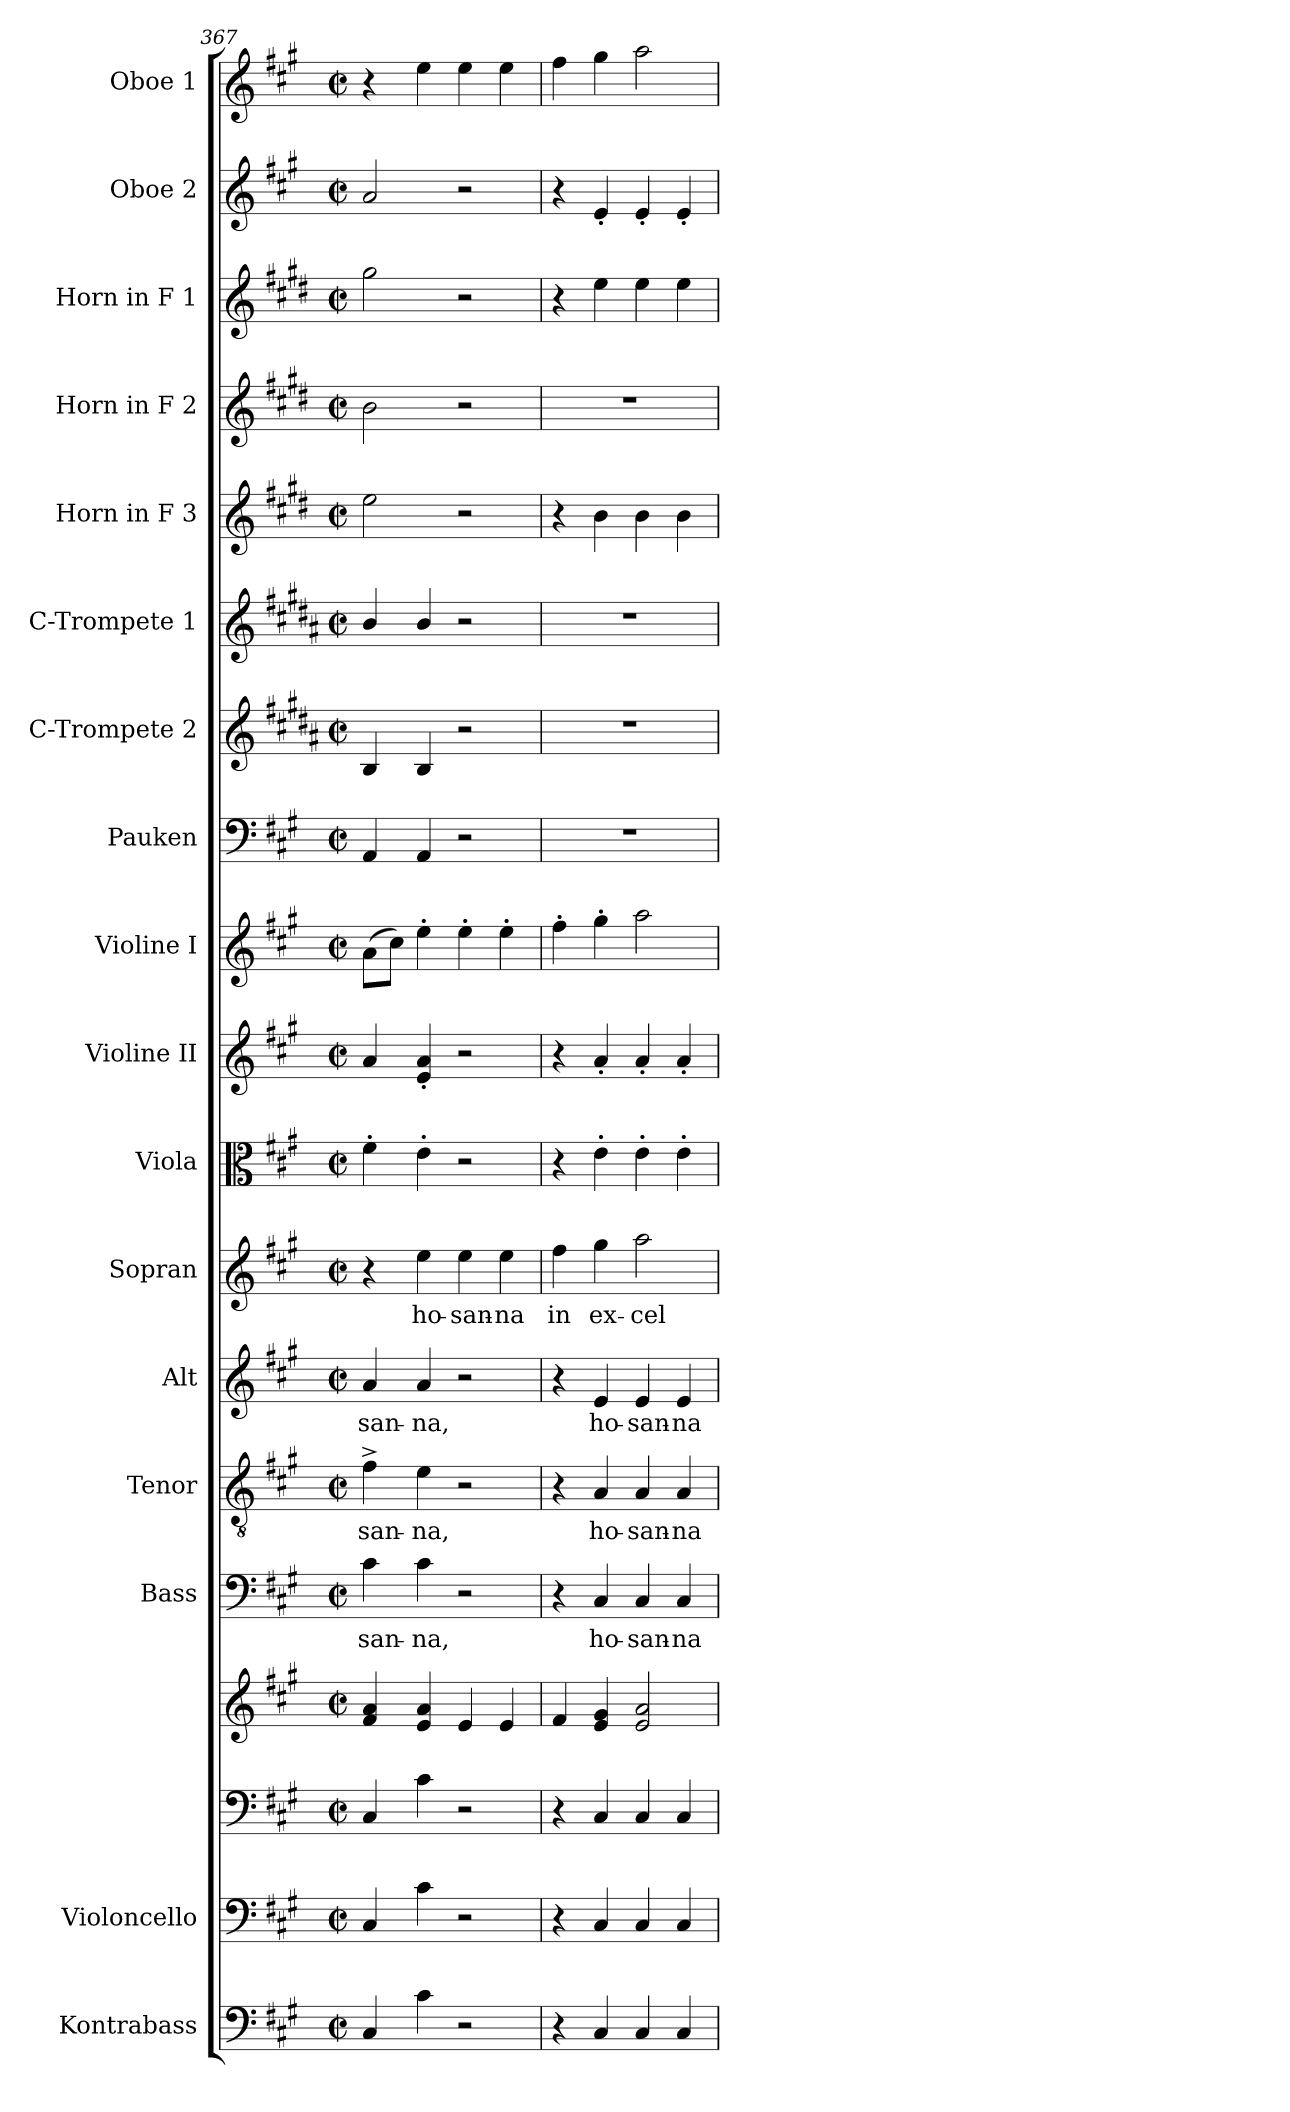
**kern	**kern	**kern	**kern	**kern	**text	**kern	**text	**kern	**text	**kern	**text	**kern	**kern	**kern	**kern	**kern	**kern	**kern	**kern	**kern	**kern	**kern
*part18	*part17	*part16	*part16	*part15	*part15	*part14	*part14	*part13	*part13	*part12	*part12	*part11	*part10	*part9	*part8	*part7	*part6	*part5	*part4	*part3	*part2	*part1
*staff19	*staff18	*staff17	*staff16	*staff15	*staff15	*staff14	*staff14	*staff13	*staff13	*staff12	*staff12	*staff11	*staff10	*staff9	*staff8	*staff7	*staff6	*staff5	*staff4	*staff3	*staff2	*staff1
*I"Kontrabass	*I"Violoncello	*	*	*I"Bass	*	*I"Tenor	*	*I"Alt	*	*I"Sopran	*	*I"Viola	*I"Violine II	*I"Violine I	*I"Pauken	*I"C-Trompete 2	*I"C-Trompete 1	*I"Horn in F 3	*I"Horn in F 2	*I"Horn in F 1	*I"Oboe 2	*I"Oboe 1
*I'Kb.	*I'Vc.	*	*	*I'B.	*	*I'T.	*	*I'A.	*	*I'S.	*	*I'Vla.	*I'Vl. II	*I'Vl. I	*I'Pk.	*I'C Trp. 2	*I'C Trp. 1	*	*	*	*I'Ob. 2	*I'Ob. 1
*clefF4	*clefF4	*clefF4	*clefG2	*clefF4	*	*clefGv2	*	*clefG2	*	*clefG2	*	*clefC3	*clefG2	*clefG2	*clefF4	*clefG2	*clefG2	*clefG2	*clefG2	*clefG2	*clefG2	*clefG2
*ITrd7c12	*	*	*	*	*	*	*	*	*	*	*	*	*	*	*	*ITrd1c2	*ITrd1c2	*ITrd4c7	*ITrd4c7	*ITrd4c7	*	*
*k[f#c#g#]	*k[f#c#g#]	*k[f#c#g#]	*k[f#c#g#]	*k[f#c#g#]	*	*k[f#c#g#]	*	*k[f#c#g#]	*	*k[f#c#g#]	*	*k[f#c#g#]	*k[f#c#g#]	*k[f#c#g#]	*k[f#c#g#]	*k[f#c#g#]	*k[f#c#g#]	*k[f#c#g#]	*k[f#c#g#]	*k[f#c#g#]	*k[f#c#g#]	*k[f#c#g#]
*A:	*A:	*A:	*A:	*A:	*	*A:	*	*A:	*	*A:	*	*A:	*A:	*A:	*A:	*A:	*A:	*A:	*A:	*A:	*A:	*A:
*M2/2	*M2/2	*M2/2	*M2/2	*M2/2	*	*M2/2	*	*M2/2	*	*M2/2	*	*M2/2	*M2/2	*M2/2	*M2/2	*M2/2	*M2/2	*M2/2	*M2/2	*M2/2	*M2/2	*M2/2
*met(c|)	*met(c|)	*met(c|)	*met(c|)	*met(c|)	*	*met(c|)	*	*met(c|)	*	*met(c|)	*	*met(c|)	*met(c|)	*met(c|)	*met(c|)	*met(c|)	*met(c|)	*met(c|)	*met(c|)	*met(c|)	*met(c|)	*met(c|)
=367	=367	=367	=367	=367	=367	=367	=367	=367	=367	=367	=367	=367	=367	=367	=367	=367	=367	=367	=367	=367	=367	=367
!	!	!	!	!	!LO:LY:b	!	!LO:LY:b	!	!LO:LY:b	!	!	!	!	!	!	!	!	!	!	!	!	!
4CC#/	4C#/	4C#/	4f#/ 4a/	4c#\	-san-	4f#^>\	-san-	4a/	-san-	4r	.	4f#'>\	4a/	(>8a\L	4AA/	4A/	4a/	2a\	2e\	2cc#\	2a/	4r
.	.	.	.	.	.	.	.	.	.	.	.	.	.	8cc#\J)	.	.	.	.	.	.	.	.
!	!	!	!	!	!LO:LY:b	!	!LO:LY:b	!	!LO:LY:b	!	!LO:LY:b	!	!	!	!	!	!	!	!	!	!	!
4C#\	4c#\	4c#\	4e/ 4a/	4c#\	-na,	4e\	-na,	4a/	-na,	4ee\	ho-	4e'>\	4e/'< 4a/'<	4ee'>\	4AA/	4A/	4a/	.	.	.	.	4ee\
!	!	!	!	!	!	!	!	!	!	!	!LO:LY:b	!	!	!	!	!	!	!	!	!	!	!
2r	2r	2r	4e/	2r	.	2r	.	2r	.	4ee\	-san-	2r	2r	4ee'>\	2r	2r	2r	2r	2r	2r	2r	4ee\
!	!	!	!	!	!	!	!	!	!	!	!LO:LY:b	!	!	!	!	!	!	!	!	!	!	!
.	.	.	4e/	.	.	.	.	.	.	4ee\	-na	.	.	4ee'>\	.	.	.	.	.	.	.	4ee\
=368	=368	=368	=368	=368	=368	=368	=368	=368	=368	=368	=368	=368	=368	=368	=368	=368	=368	=368	=368	=368	=368	=368
!	!	!	!	!	!	!	!	!	!	!	!LO:LY:b	!	!	!	!	!	!	!	!	!	!	!
4r	4r	4r	4f#/	4r	.	4r	.	4r	.	4ff#\	in	4r	4r	4ff#'>\	1r	1r	1r	4r	1r	4r	4r	4ff#\
!	!	!	!	!	!LO:LY:b	!	!LO:LY:b	!	!LO:LY:b	!	!LO:LY:b	!	!	!	!	!	!	!	!	!	!	!
4CC#/	4C#/	4C#/	4e/ 4g#/	4C#/	ho-	4A/	ho-	4e/	ho-	4gg#\	ex-	4e'>\	4a'</	4gg#'>\	.	.	.	4e\	.	4a\	4e'</	4gg#\
!	!	!	!	!	!LO:LY:b	!	!LO:LY:b	!	!LO:LY:b	!	!LO:LY:b	!	!	!	!	!	!	!	!	!	!	!
4CC#/	4C#/	4C#/	2e/ 2a/	4C#/	-san-	4A/	-san-	4e/	-san-	2aa\	-cel-	4e'>\	4a'</	2aa\	.	.	.	4e\	.	4a\	4e'</	2aa\
!	!	!	!	!	!LO:LY:b	!	!LO:LY:b	!	!LO:LY:b	!	!	!	!	!	!	!	!	!	!	!	!	!
4CC#/	4C#/	4C#/	.	4C#/	-na	4A/	-na	4e/	-na	.	.	4e'>\	4a'</	.	.	.	.	4e\	.	4a\	4e'</	.
=	=	=	=	=	=	=	=	=	=	=	=	=	=	=	=	=	=	=	=	=	=	=
*-	*-	*-	*-	*-	*-	*-	*-	*-	*-	*-	*-	*-	*-	*-	*-	*-	*-	*-	*-	*-	*-	*-
